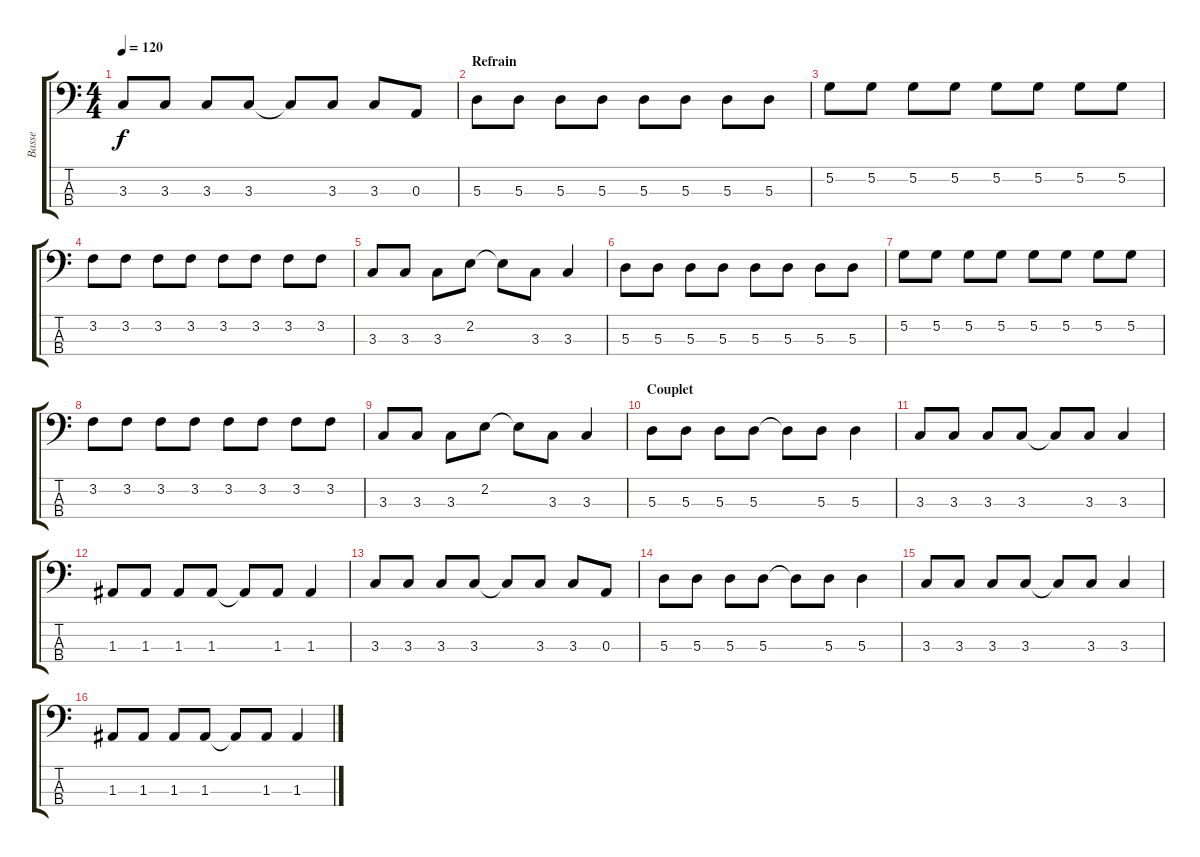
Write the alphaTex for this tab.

\track ("Basse" "Basse") {instrument electricbassfinger}
\staff {score tabs}
\tuning (G2 D2 A1 E1) {hide}
\ts (4 4)
\tempo 120
\clef f4
\ks c
3.3.8{dy f} 3.3.8 3.3.8 3.3.8 3.3{t}.8 3.3.8 3.3.8 0.3.8 |
\section ("" "Refrain")
5.3.8 5.3.8 5.3.8 5.3.8 5.3.8 5.3.8 5.3.8 5.3.8 |
5.2.8 5.2.8 5.2.8 5.2.8 5.2.8 5.2.8 5.2.8 5.2.8 |
3.2.8 3.2.8 3.2.8 3.2.8 3.2.8 3.2.8 3.2.8 3.2.8 |
3.3.8 3.3.8 3.3.8 2.2.8 2.2{t}.8 3.3.8 3.3.4 |
5.3.8 5.3.8 5.3.8 5.3.8 5.3.8 5.3.8 5.3.8 5.3.8 |
5.2.8 5.2.8 5.2.8 5.2.8 5.2.8 5.2.8 5.2.8 5.2.8 |
3.2.8 3.2.8 3.2.8 3.2.8 3.2.8 3.2.8 3.2.8 3.2.8 |
3.3.8 3.3.8 3.3.8 2.2.8 2.2{t}.8 3.3.8 3.3.4 |
\section ("" "Couplet")
5.3.8 5.3.8 5.3.8 5.3.8 5.3{t}.8 5.3.8 5.3.4 |
3.3.8 3.3.8 3.3.8 3.3.8 3.3{t}.8 3.3.8 3.3.4 |
1.3.8 1.3.8 1.3.8 1.3.8 1.3{t}.8 1.3.8 1.3.4 |
3.3.8 3.3.8 3.3.8 3.3.8 3.3{t}.8 3.3.8 3.3.8 0.3.8 |
5.3.8 5.3.8 5.3.8 5.3.8 5.3{t}.8 5.3.8 5.3.4 |
3.3.8 3.3.8 3.3.8 3.3.8 3.3{t}.8 3.3.8 3.3.4 |
1.3.8 1.3.8 1.3.8 1.3.8 1.3{t}.8 1.3.8 1.3.4
